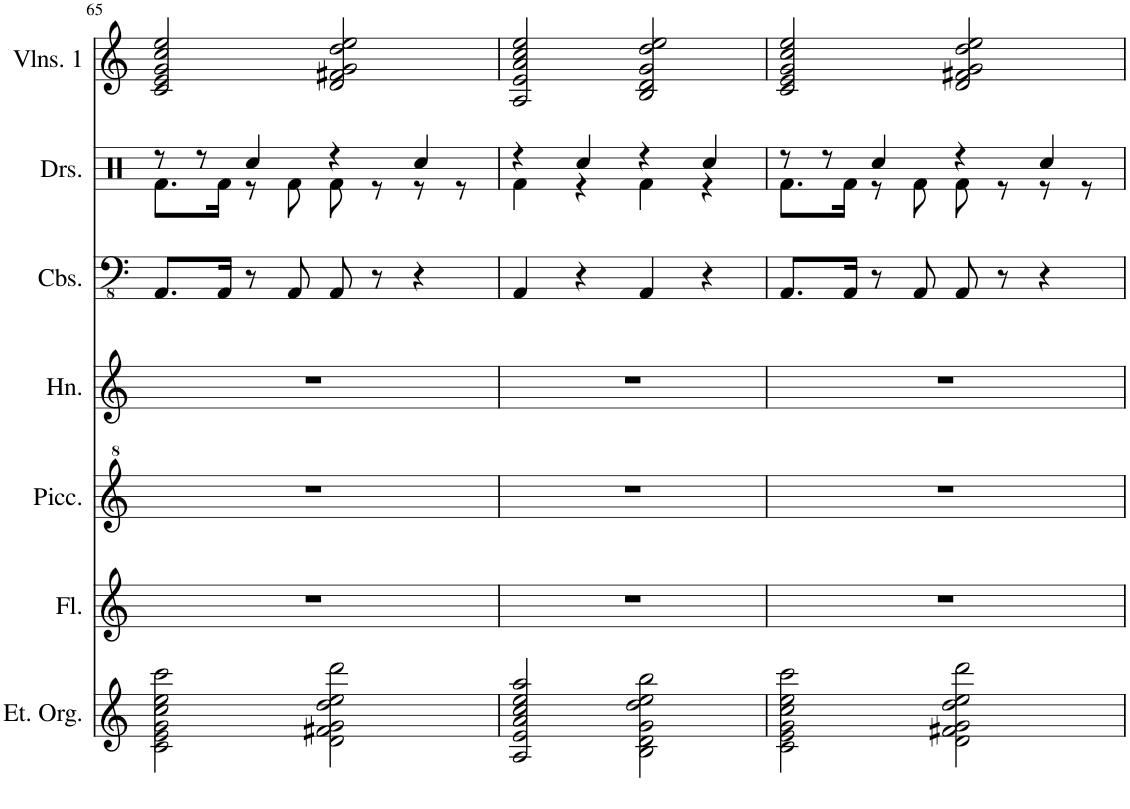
**kern	**kern	**kern	**kern	**kern	**kern	**kern
*part7	*part6	*part5	*part4	*part3	*part2	*part1
*staff7	*staff6	*staff5	*staff4	*staff3	*staff2	*staff1
*I"Electronic Organ	*I"Flute	*I"Piccolo	*I"Horn	*I"Contrabasses	*I"Drumset	*I"Violins 1
*I'Et. Org.	*I'Fl.	*I'Picc.	*I'Hn.	*I'Cbs.	*I'Drs.	*I'Vlns. 1
!!LO:PB:g=z
*clefG2	*clefG2	*clefG^2	*clefG2	*clefFv4	*clefX	*clefG2
*	*	*Trd-7c-12	*Trd4c7	*	*	*
*k[]	*k[]	*k[]	*k[]	*k[]	*k[]	*k[]
*M4/4	*M4/4	*M4/4	*M4/4	*M4/4	*M4/4	*M4/4
=65	=65	=65	=65	=65	=65	=65
*	*	*	*	*	*^	*
2c\ 2e\ 2g\ 2cc\ 2ee\ 2ccc\	1r	1r	1r	8.AAA/L	8r	8.f\L	2c/ 2e/ 2g/ 2cc/ 2ee/
.	.	.	.	.	8r	.	.
.	.	.	.	16AAA/Jk	.	16f\Jk	.
.	.	.	.	8r	4cc/	8r	.
.	.	.	.	8AAA/	.	8f\	.
2d\ 2f#X\ 2g\ 2dd\ 2ee\ 2ddd\	.	.	.	8AAA/	4r	8f\	2d/ 2f#X/ 2g/ 2dd/ 2ee/
.	.	.	.	8r	.	8r	.
.	.	.	.	4r	4cc/	8r	.
.	.	.	.	.	.	8r	.
=66	=66	=66	=66	=66	=66	=66	=66
2A/ 2e/ 2a/ 2cc/ 2ee/ 2aa/	1r	1r	1r	4AAA/	4r	4f\	2A/ 2e/ 2a/ 2cc/ 2ee/
.	.	.	.	4r	4cc/	4r	.
2B\ 2d\ 2g\ 2dd\ 2ee\ 2bb\	.	.	.	4AAA/	4r	4f\	2B/ 2d/ 2g/ 2dd/ 2ee/
.	.	.	.	4r	4cc/	4r	.
=67	=67	=67	=67	=67	=67	=67	=67
2c\ 2e\ 2g\ 2cc\ 2ee\ 2ccc\	1r	1r	1r	8.AAA/L	8r	8.f\L	2c/ 2e/ 2g/ 2cc/ 2ee/
.	.	.	.	.	8r	.	.
.	.	.	.	16AAA/Jk	.	16f\Jk	.
.	.	.	.	8r	4cc/	8r	.
.	.	.	.	8AAA/	.	8f\	.
2d\ 2f#X\ 2g\ 2dd\ 2ee\ 2ddd\	.	.	.	8AAA/	4r	8f\	2d/ 2f#X/ 2g/ 2dd/ 2ee/
.	.	.	.	8r	.	8r	.
.	.	.	.	4r	4cc/	8r	.
.	.	.	.	.	.	8r	.
*	*	*	*	*	*v	*v	*
=	=	=	=	=	=	=
*-	*-	*-	*-	*-	*-	*-
